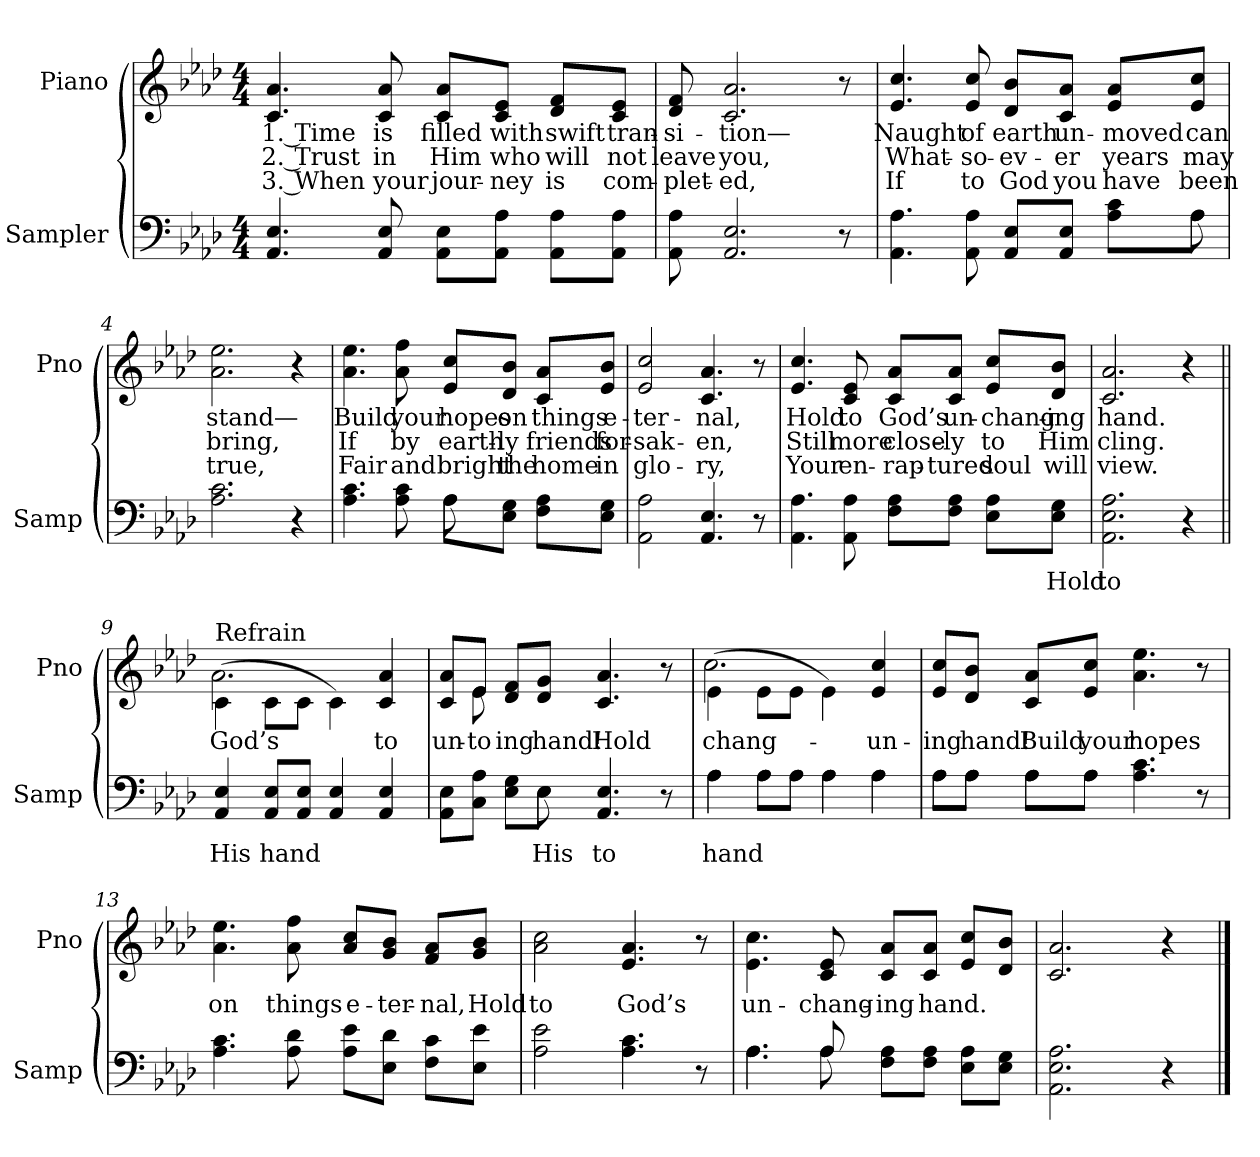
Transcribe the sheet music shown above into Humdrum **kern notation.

**kern	**text	**kern	**text	**text	**text
*part2	*part2	*part1	*part1	*part1	*part1
*staff2	*staff2	*staff1	*staff1	*staff1	*staff1
*I"Sampler	*	*I"Piano	*	*	*
*I'Samp	*	*I'Pno	*	*	*
*clefF4	*	*clefG2	*	*	*
*k[b-e-a-d-]	*	*k[b-e-a-d-]	*	*	*
*A-:	*	*A-:	*	*	*
*M4/4	*	*M4/4	*	*	*
=1	=1	=1	=1	=1	=1
4.AA- 4.E-	.	4.c 4.a-	1. Time	2. Trust	3. When
8AA- 8E-	.	8c 8a-	is	in	your
8AA-\ 8E-\L	.	8c/ 8a-/L	filled	Him	jour-
8AA-\ 8A-\J	.	8c/ 8e-/J	with	who	-ney
8AA-\ 8A-\L	.	8d-/ 8f/L	swift	will	is
8AA-\ 8A-\J	.	8c/ 8e-/J	tran-	not	com-
=2	=2	=2	=2	=2	=2
8AA- 8A-	.	8d- 8f	-si-	leave	-plet-
2.AA- 2.E-	.	2.c 2.a-	-tion—	you,	-ed,
8r	.	8r	.	.	.
=3	=3	=3	=3	=3	=3
*^	*	*	*	*	*
4.AA- 4.A-	2..ryy	.	4.e- 4.cc	Naught	What-	If
8AA- 8A-	.	.	8e- 8cc	of	-so-	to
8AA-/ 8E-/L	.	.	8d-/ 8b-/L	earth	-ev-	God
8AA-/ 8E-/J	.	.	8c/ 8a-/J	un-	-er	you
8A-\ 8c\L	.	.	8e-/ 8a-/L	-moved	years	have
8A-\J	8A-	.	8e-/ 8cc/J	can	may	been
*v	*v	*	*	*	*	*
=4	=4	=4	=4	=4	=4
2.A- 2.c	.	2.a- 2.ee-	stand—	bring,	true,
4r	.	4r	.	.	.
=5	=5	=5	=5	=5	=5
*^	*	*	*	*	*
4.A- 4.c	2ryy	.	4.a- 4.ee-	Build	If	Fair
8A- 8c	.	.	8a- 8ff	your	by	and
8A-\L	8A-	.	8e-/ 8cc/L	hopes	earth-	bright
8E-\ 8G\J	4.ryy	.	8d-/ 8b-/J	on	-ly	the
8F\ 8A-\L	.	.	8c/ 8a-/L	things	friends	home
8E-\ 8G\J	.	.	8e-/ 8b-/J	e-	for-	in
*v	*v	*	*	*	*	*
=6	=6	=6	=6	=6	=6
2AA- 2A-	.	2e- 2cc	-ter-	-sak-	glo-
4.AA- 4.E-	.	4.c 4.a-	-nal,	-en,	-ry,
8r	.	8r	.	.	.
=7	=7	=7	=7	=7	=7
4.AA- 4.A-	.	4.e- 4.cc	Hold	Still	Your
8AA- 8A-	.	8c 8e-	to	more	en-
8F\ 8A-\L	.	8c/ 8a-/L	God’s	close-	-rap-
8F\ 8A-\J	.	8c/ 8a-/J	un-	-ly	-tured
8E-\ 8A-\L	.	8e-/ 8cc/L	-chang-	to	soul
8E-\ 8G\J	Hold	8d-/ 8b-/J	-ing	Him	will
=8	=8	=8	=8	=8	=8
2.AA- 2.E- 2.A-	to	2.c 2.a-	hand.	cling.	view.
4r	.	4r	.	.	.
=9||	=9||	=9||	=9||	=9||	=9||
*	*	*^	*	*	*
!	!	!LO:TX:t=Refrain	!	!	!	!
4AA- 4E-	His	(4c\	2.a-	God’s	.	.
8AA-/ 8E-/L	hand	8c\L	.	.	.	.
8AA-/ 8E-/J	.	8c\J	.	.	.	.
4AA- 4E-	.	4c\)	.	.	.	.
4AA- 4E-	.	4c 4a-	4ryy	to	.	.
=10	=10	=10	=10	=10	=10	=10
*^	*	*	*	*	*	*
8AA-\ 8E-\L	4.ryy	.	8c/ 8a-/L	8ryy	un-	.	.
8C\ 8A-\J	.	.	8e-/J	8e-	to	.	.
8E-\ 8G\L	.	.	8d-/ 8f/L	2.ryy	-ing	.	.
8E-\J	8E-	His	8d-/ 8g/J	.	hand!	.	.
4.AA- 4.E-	2ryy	to	4.c 4.a-	.	Hold	.	.
8r	.	.	8r	.	.	.	.
=11	=11	=11	=11	=11	=11	=11	=11
4A-\	4A-	hand	(4e-\	2.cc	-chang-	.	.
8A-\L	8A-\L	.	8e-\L	.	.	.	.
8A-\J	8A-\J	.	8e-\J	.	.	.	.
4A-\	4A-	.	4e-\)	.	.	.	.
4A-\	4A-	.	4e- 4cc	4ryy	un-	.	.
*	*	*	*v	*v	*	*	*
=12	=12	=12	=12	=12	=12	=12
8A-\L	8A-\L	.	8e-/ 8cc/L	-ing	.	.
8A-\J	8A-\J	.	8d-/ 8b-/J	hand!	.	.
8A-\L	8A-\L	.	8c/ 8a-/L	Build	.	.
8A-\J	8A-\J	.	8e-/ 8cc/J	your	.	.
4.A- 4.c	2ryy	.	4.a- 4.ee-	hopes	.	.
8r	.	.	8r	.	.	.
*v	*v	*	*	*	*	*
=13	=13	=13	=13	=13	=13
4.A- 4.c	.	4.a- 4.ee-	on	.	.
8A- 8d-	.	8a- 8ff	things	.	.
8A-\ 8e-\L	.	8a-/ 8cc/L	e-	.	.
8E-\ 8d-\J	.	8g/ 8b-/J	-ter-	.	.
8F\ 8c\L	.	8f/ 8a-/L	-nal,	.	.
8E-\ 8e-\J	.	8g/ 8b-/J	Hold	.	.
=14	=14	=14	=14	=14	=14
2A- 2e-	.	2a- 2cc	to	.	.
4.A- 4.c	.	4.e- 4.a-	God’s	.	.
8r	.	8r	.	.	.
=15	=15	=15	=15	=15	=15
*^	*	*	*	*	*
4.A-\	4.A-	.	4.e-\ 4.cc\	un-	.	.
8A-/	8A-	.	8c 8e-	-chang-	.	.
8F\ 8A-\L	2ryy	.	8c/ 8a-/L	-ing	.	.
8F\ 8A-\J	.	.	8c/ 8a-/J	hand.	.	.
8E-\ 8A-\L	.	.	8e-/ 8cc/L	.	.	.
8E-\ 8G\J	.	.	8d-/ 8b-/J	.	.	.
*v	*v	*	*	*	*	*
=16	=16	=16	=16	=16	=16
2.AA- 2.E- 2.A-	.	2.c 2.a-	.	.	.
4r	.	4r	.	.	.
==	==	==	==	==	==
*-	*-	*-	*-	*-	*-
